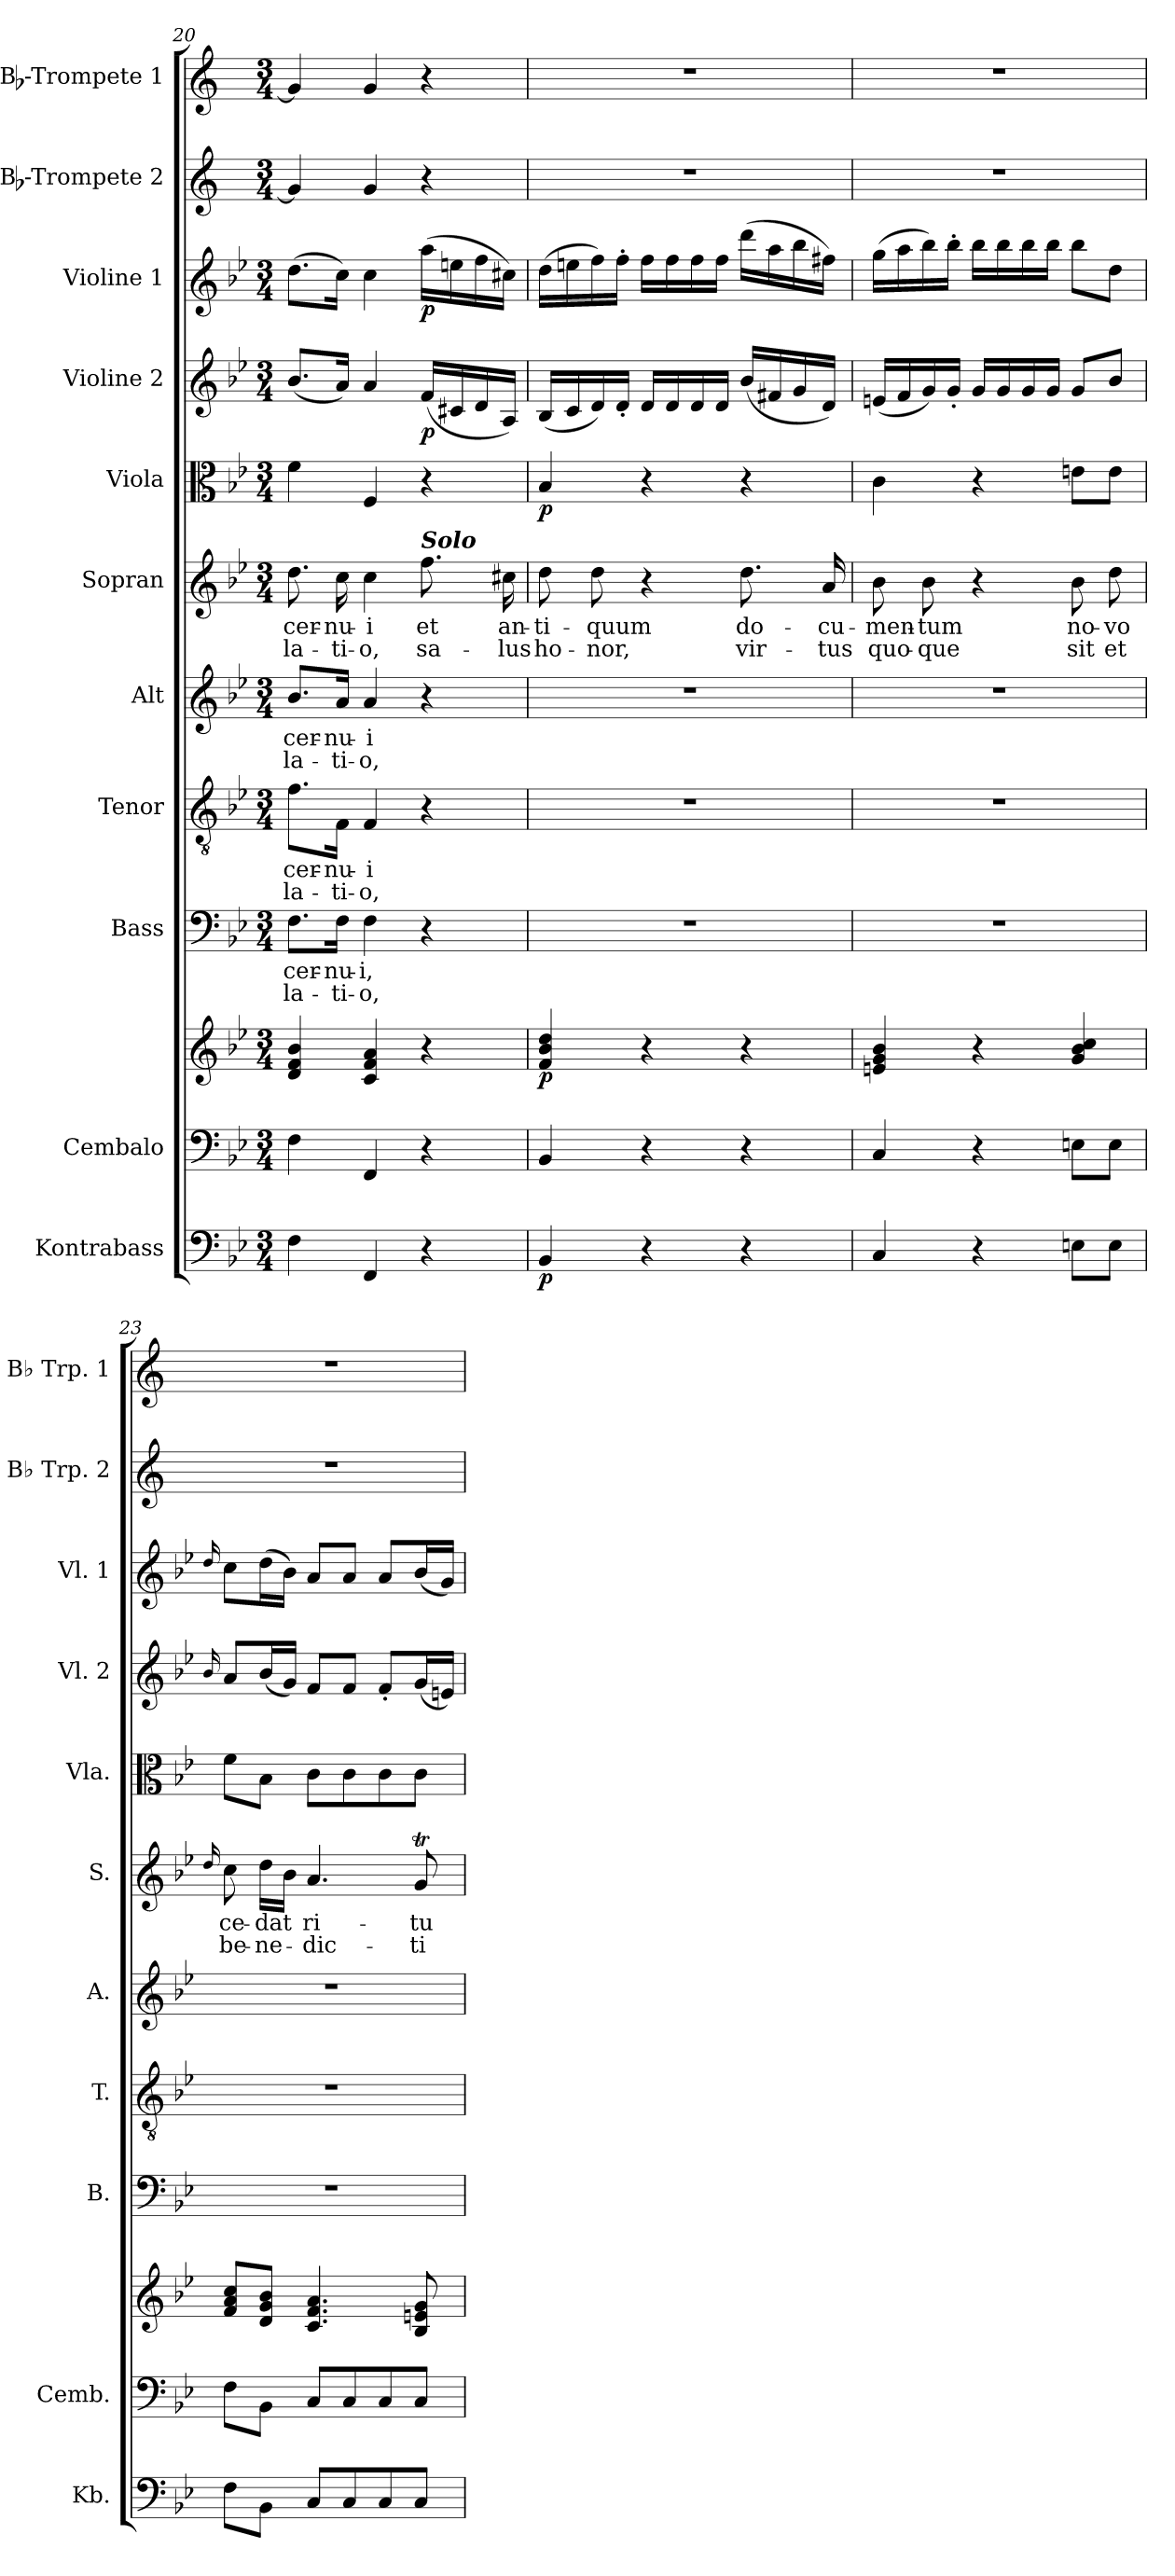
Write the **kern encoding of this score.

**kern	**dynam	**kern	**kern	**dynam	**kern	**text	**text	**kern	**text	**text	**kern	**text	**text	**kern	**text	**text	**kern	**dynam	**kern	**dynam	**kern	**dynam	**kern	**kern
*part11	*part11	*part10	*part10	*part10	*part9	*part9	*part9	*part8	*part8	*part8	*part7	*part7	*part7	*part6	*part6	*part6	*part5	*part5	*part4	*part4	*part3	*part3	*part2	*part1
*staff12	*staff12	*staff11	*staff10	*staff10/11	*staff9	*staff9	*staff9	*staff8	*staff8	*staff8	*staff7	*staff7	*staff7	*staff6	*staff6	*staff6	*staff5	*staff5	*staff4	*staff4	*staff3	*staff3	*staff2	*staff1
*I"Kontrabass	*	*I"Cembalo	*	*	*I"Bass	*	*	*I"Tenor	*	*	*I"Alt	*	*	*I"Sopran	*	*	*I"Viola	*	*I"Violine 2	*	*I"Violine 1	*	*I"Bb-Trompete 2	*I"Bb-Trompete 1
*I'Kb.	*	*I'Cemb.	*	*	*I'B.	*	*	*I'T.	*	*	*I'A.	*	*	*I'S.	*	*	*I'Vla.	*	*I'Vl. 2	*	*I'Vl. 1	*	*I'Bb Trp. 2	*I'Bb Trp. 1
*clefF4	*	*clefF4	*clefG2	*	*clefF4	*	*	*clefGv2	*	*	*clefG2	*	*	*clefG2	*	*	*clefC3	*	*clefG2	*	*clefG2	*	*clefG2	*clefG2
*ITrd7c12	*	*	*	*	*	*	*	*	*	*	*	*	*	*	*	*	*	*	*	*	*	*	*ITrd1c2	*ITrd1c2
*k[b-e-]	*	*k[b-e-]	*k[b-e-]	*	*k[b-e-]	*	*	*k[b-e-]	*	*	*k[b-e-]	*	*	*k[b-e-]	*	*	*k[b-e-]	*	*k[b-e-]	*	*k[b-e-]	*	*k[b-e-]	*k[b-e-]
*B-:	*	*B-:	*B-:	*	*B-:	*	*	*B-:	*	*	*B-:	*	*	*B-:	*	*	*B-:	*	*B-:	*	*B-:	*	*B-:	*B-:
*M3/4	*	*M3/4	*M3/4	*	*M3/4	*	*	*M3/4	*	*	*M3/4	*	*	*M3/4	*	*	*M3/4	*	*M3/4	*	*M3/4	*	*M3/4	*M3/4
=20	=20	=20	=20	=20	=20	=20	=20	=20	=20	=20	=20	=20	=20	=20	=20	=20	=20	=20	=20	=20	=20	=20	=20	=20
!	!	!	!	!	!	!LO:LY:b	!LO:LY:b	!	!LO:LY:b	!LO:LY:b	!	!LO:LY:b	!LO:LY:b	!	!LO:LY:b	!LO:LY:b	!	!	!	!	!	!	!	!
4FF\	.	4F\	4d/ 4f/ 4b-/	.	8.F\L	cer-	-la-	8.f\L	cer-	-la-	8.b-/L	cer-	-la-	8.dd\	cer-	-la-	4f\	.	(<8.b-/L	.	(>8.dd\L	.	4f/]	4f/]
!	!	!	!	!	!	!LO:LY:b	!LO:LY:b	!	!LO:LY:b	!LO:LY:b	!	!LO:LY:b	!LO:LY:b	!	!LO:LY:b	!LO:LY:b	!	!	!	!	!	!	!	!
.	.	.	.	.	16F\Jk	-nu-	-ti-	16F\Jk	-nu-	-ti-	16a/Jk	-nu-	-ti-	16cc\	-nu-	-ti-	.	.	16a/Jk)	.	16cc\Jk)	.	.	.
!	!	!	!	!	!	!LO:LY:b	!LO:LY:b	!	!LO:LY:b	!LO:LY:b	!	!LO:LY:b	!LO:LY:b	!	!LO:LY:b	!LO:LY:b	!	!	!	!	!	!	!	!
4FFF/	.	4FF/	4c/ 4f/ 4a/	.	4F\	-i,	-o,	4F/	-i	-o,	4a/	-i	-o,	4cc\	-i	-o,	4F/	.	4a/	.	4cc\	.	4f/	4f/
!	!	!	!	!	!	!	!	!	!	!	!	!	!	!LO:TX:a:Bi:t=Solo	!	!	!	!	!	!	!	!	!	!
!	!	!	!	!	!	!	!	!	!	!	!	!	!	!	!LO:LY:b	!LO:LY:b	!	!	!	!LO:DY:b	!	!LO:DY:b	!	!
4r	.	4r	4r	.	4r	.	.	4r	.	.	4r	.	.	8.ff\	et	sa-	4r	.	(<16f/LL	p	(>16aa\LL	p	4r	4r
.	.	.	.	.	.	.	.	.	.	.	.	.	.	.	.	.	.	.	16c#X/	.	16een\	.	.	.
.	.	.	.	.	.	.	.	.	.	.	.	.	.	.	.	.	.	.	16d/	.	16ff\	.	.	.
!	!	!	!	!	!	!	!	!	!	!	!	!	!	!	!LO:LY:b	!LO:LY:b	!	!	!	!	!	!	!	!
.	.	.	.	.	.	.	.	.	.	.	.	.	.	16cc#X\	an-	-lus	.	.	16A/JJ)	.	16cc#X\JJ)	.	.	.
=21	=21	=21	=21	=21	=21	=21	=21	=21	=21	=21	=21	=21	=21	=21	=21	=21	=21	=21	=21	=21	=21	=21	=21	=21
!	!LO:DY:b	!	!	!LO:DY:b	!	!	!	!	!	!	!	!	!	!	!LO:LY:b	!LO:LY:b	!	!LO:DY:b	!	!	!	!	!	!
4BBB-/	p	4BB-/	4f/ 4b-/ 4dd/	p	2.r	.	.	2.r	.	.	2.r	.	.	8dd\	-ti-	ho-	4B-/	p	(<16B-/LL	.	(>16dd\LL	.	2.r	2.r
.	.	.	.	.	.	.	.	.	.	.	.	.	.	.	.	.	.	.	16c/	.	16een\	.	.	.
!	!	!	!	!	!	!	!	!	!	!	!	!	!	!	!LO:LY:b	!LO:LY:b	!	!	!	!	!	!	!	!
.	.	.	.	.	.	.	.	.	.	.	.	.	.	8dd\	-quum	-nor,	.	.	16d/)	.	16ff\)	.	.	.
.	.	.	.	.	.	.	.	.	.	.	.	.	.	.	.	.	.	.	16d'</JJ	.	16ff'>\JJ	.	.	.
4r	.	4r	4r	.	.	.	.	.	.	.	.	.	.	4r	.	.	4r	.	16d/LL	.	16ff\LL	.	.	.
.	.	.	.	.	.	.	.	.	.	.	.	.	.	.	.	.	.	.	16d/	.	16ff\	.	.	.
.	.	.	.	.	.	.	.	.	.	.	.	.	.	.	.	.	.	.	16d/	.	16ff\	.	.	.
.	.	.	.	.	.	.	.	.	.	.	.	.	.	.	.	.	.	.	16d/JJ	.	16ff\JJ	.	.	.
!	!	!	!	!	!	!	!	!	!	!	!	!	!	!	!LO:LY:b	!LO:LY:b	!	!	!	!	!	!	!	!
4r	.	4r	4r	.	.	.	.	.	.	.	.	.	.	8.dd\	do-	vir-	4r	.	(<16b-/LL	.	(>16ddd\LL	.	.	.
.	.	.	.	.	.	.	.	.	.	.	.	.	.	.	.	.	.	.	16f#X/	.	16aa\	.	.	.
.	.	.	.	.	.	.	.	.	.	.	.	.	.	.	.	.	.	.	16g/	.	16bb-\	.	.	.
!	!	!	!	!	!	!	!	!	!	!	!	!	!	!	!LO:LY:b	!LO:LY:b	!	!	!	!	!	!	!	!
.	.	.	.	.	.	.	.	.	.	.	.	.	.	16a/	-cu-	-tus	.	.	16d/JJ)	.	16ff#X\JJ)	.	.	.
=22	=22	=22	=22	=22	=22	=22	=22	=22	=22	=22	=22	=22	=22	=22	=22	=22	=22	=22	=22	=22	=22	=22	=22	=22
!	!	!	!	!	!	!	!	!	!	!	!	!	!	!	!LO:LY:b	!LO:LY:b	!	!	!	!	!	!	!	!
4CC/	.	4C/	4en/ 4g/ 4b-/	.	2.r	.	.	2.r	.	.	2.r	.	.	8b-\	-men-	quo-	4c\	.	(<16en/LL	.	(>16gg\LL	.	2.r	2.r
.	.	.	.	.	.	.	.	.	.	.	.	.	.	.	.	.	.	.	16f/	.	16aa\	.	.	.
!	!	!	!	!	!	!	!	!	!	!	!	!	!	!	!LO:LY:b	!LO:LY:b	!	!	!	!	!	!	!	!
.	.	.	.	.	.	.	.	.	.	.	.	.	.	8b-\	-tum	-que	.	.	16g/)	.	16bb-\)	.	.	.
.	.	.	.	.	.	.	.	.	.	.	.	.	.	.	.	.	.	.	16g'</JJ	.	16bb-'>\JJ	.	.	.
4r	.	4r	4r	.	.	.	.	.	.	.	.	.	.	4r	.	.	4r	.	16g/LL	.	16bb-\LL	.	.	.
.	.	.	.	.	.	.	.	.	.	.	.	.	.	.	.	.	.	.	16g/	.	16bb-\	.	.	.
.	.	.	.	.	.	.	.	.	.	.	.	.	.	.	.	.	.	.	16g/	.	16bb-\	.	.	.
.	.	.	.	.	.	.	.	.	.	.	.	.	.	.	.	.	.	.	16g/JJ	.	16bb-\JJ	.	.	.
!	!	!	!	!	!	!	!	!	!	!	!	!	!	!	!LO:LY:b	!LO:LY:b	!	!	!	!	!	!	!	!
8EEn\L	.	8En\L	4g/ 4b-/ 4cc/	.	.	.	.	.	.	.	.	.	.	8b-\	no-	sit	8en\L	.	8g/L	.	8bb-\L	.	.	.
!	!	!	!	!	!	!	!	!	!	!	!	!	!	!	!LO:LY:b	!LO:LY:b	!	!	!	!	!	!	!	!
8EE\J	.	8E\J	.	.	.	.	.	.	.	.	.	.	.	8dd\	-vo	et	8e\J	.	8b-/J	.	8dd\J	.	.	.
!!LO:PB:g=z
=23	=23	=23	=23	=23	=23	=23	=23	=23	=23	=23	=23	=23	=23	=23	=23	=23	=23	=23	=23	=23	=23	=23	=23	=23
.	.	.	.	.	.	.	.	.	.	.	.	.	.	16qqdd/	.	.	.	.	16qqb-/	.	16qqdd/	.	.	.
!	!	!	!	!	!	!	!	!	!	!	!	!	!	!	!LO:LY:b	!LO:LY:b	!	!	!	!	!	!	!	!
8FF\L	.	8F\L	8f/ 8a/ 8cc/L	.	2.r	.	.	2.r	.	.	2.r	.	.	8cc\	ce-	be-	8f\L	.	8a/L	.	8cc\L	.	2.r	2.r
!	!	!	!	!	!	!	!	!	!	!	!	!	!	!	!LO:LY:b	!LO:LY:b	!	!	!	!	!	!	!	!
8BBB-\J	.	8BB-\J	8d/ 8g/ 8b-/J	.	.	.	.	.	.	.	.	.	.	16dd\LL	-dat	-ne-	8B-\J	.	(<16b-/L	.	(>16dd\L	.	.	.
.	.	.	.	.	.	.	.	.	.	.	.	.	.	16b-\JJ	.	.	.	.	16g/JJ)	.	16b-\JJ)	.	.	.
!	!	!	!	!	!	!	!	!	!	!	!	!	!	!	!LO:LY:b	!LO:LY:b	!	!	!	!	!	!	!	!
8CC/L	.	8C/L	4.c/ 4.f/ 4.a/	.	.	.	.	.	.	.	.	.	.	4.a/	ri-	-dic-	8c\L	.	8f/L	.	8a/L	.	.	.
8CC/	.	8C/	.	.	.	.	.	.	.	.	.	.	.	.	.	.	8c\	.	8f/J	.	8a/J	.	.	.
8CC/	.	8C/	.	.	.	.	.	.	.	.	.	.	.	.	.	.	8c\	.	8f'</L	.	8a/L	.	.	.
!	!	!	!	!	!	!	!	!	!	!	!	!	!	!	!LO:LY:b	!LO:LY:b	!	!	!	!	!	!	!	!
8CC/J	.	8C/J	8B-/ 8en/ 8g/	.	.	.	.	.	.	.	.	.	.	8gT/	-tu-	-ti-	8c\J	.	(<16g/L	.	(<16b-/L	.	.	.
.	.	.	.	.	.	.	.	.	.	.	.	.	.	.	.	.	.	.	16en/JJ)	.	16g/JJ)	.	.	.
=	=	=	=	=	=	=	=	=	=	=	=	=	=	=	=	=	=	=	=	=	=	=	=	=
*-	*-	*-	*-	*-	*-	*-	*-	*-	*-	*-	*-	*-	*-	*-	*-	*-	*-	*-	*-	*-	*-	*-	*-	*-
